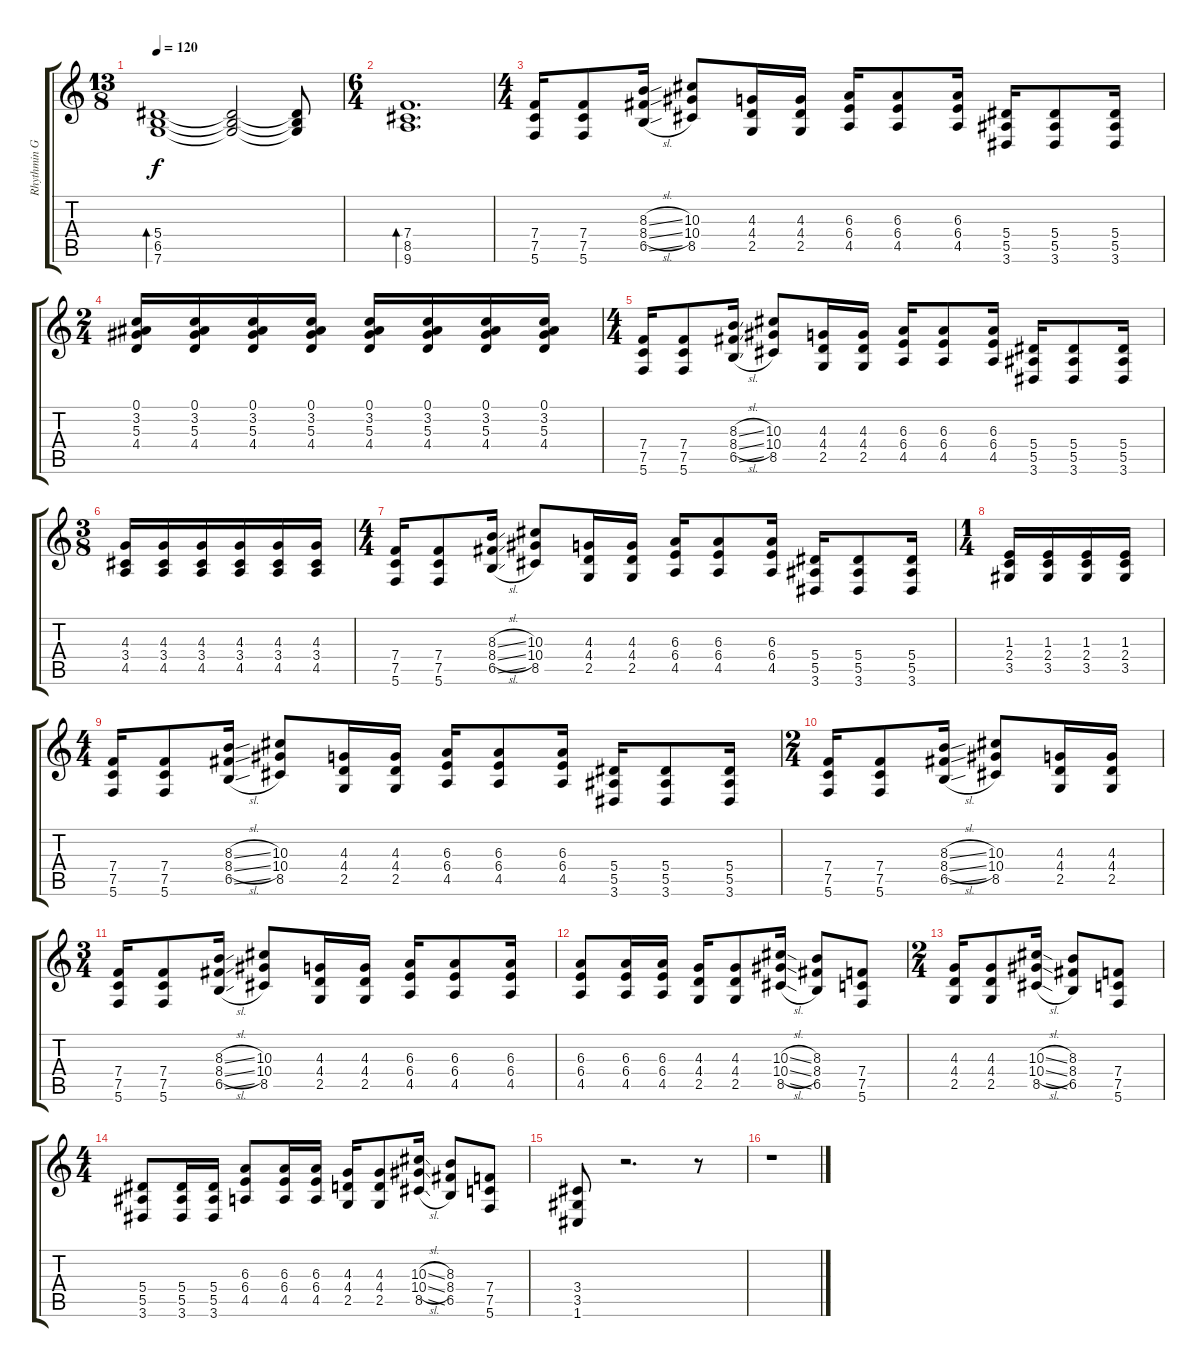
\track ("Rhythmin Guitar #2" "Rhythmin G") {instrument distortionguitar}
\staff {score tabs}
\tuning (C4 G3 Eb3 Bb2 F2 C2) {hide}
\ts (13 8)
\tempo 120
\clef g2
\ks c
(5.4 6.5 7.6).1{bd 60 dy f} (5.4{t} 6.5{t} 7.6{t}).2 (5.4{t} 6.5{t} 7.6{t}).8 |
\ts (6 4)
(7.4 8.5 9.6).1{d bd 60} |
\ts (4 4)
(7.4 7.5 5.6).16 (7.4 7.5 5.6).8 (8.3{sl} 8.4{sl} 6.5{sl}).16 (10.3 10.4 8.5).8 (4.3 4.4 2.5).16 (4.3 4.4 2.5).16 (6.3 6.4 4.5).16 (6.3 6.4 4.5).8 (6.3 6.4 4.5).16 (5.4 5.5 3.6).16 (5.4 5.5 3.6).8 (5.4 5.5 3.6).16 |
\ts (2 4)
(0.1 3.2 5.3 4.4).16 (0.1 3.2 5.3 4.4).16 (0.1 3.2 5.3 4.4).16 (0.1 3.2 5.3 4.4).16 (0.1 3.2 5.3 4.4).16 (0.1 3.2 5.3 4.4).16 (0.1 3.2 5.3 4.4).16 (0.1 3.2 5.3 4.4).16 |
\ts (4 4)
(7.4 7.5 5.6).16 (7.4 7.5 5.6).8 (8.3{sl} 8.4{sl} 6.5{sl}).16 (10.3 10.4 8.5).8 (4.3 4.4 2.5).16 (4.3 4.4 2.5).16 (6.3 6.4 4.5).16 (6.3 6.4 4.5).8 (6.3 6.4 4.5).16 (5.4 5.5 3.6).16 (5.4 5.5 3.6).8 (5.4 5.5 3.6).16 |
\ts (3 8)
(4.3 3.4 4.5).16 (4.3 3.4 4.5).16 (4.3 3.4 4.5).16 (4.3 3.4 4.5).16 (4.3 3.4 4.5).16 (4.3 3.4 4.5).16 |
\ts (4 4)
(7.4 7.5 5.6).16 (7.4 7.5 5.6).8 (8.3{sl} 8.4{sl} 6.5{sl}).16 (10.3 10.4 8.5).8 (4.3 4.4 2.5).16 (4.3 4.4 2.5).16 (6.3 6.4 4.5).16 (6.3 6.4 4.5).8 (6.3 6.4 4.5).16 (5.4 5.5 3.6).16 (5.4 5.5 3.6).8 (5.4 5.5 3.6).16 |
\ts (1 4)
(1.3 2.4 3.5).16 (1.3 2.4 3.5).16 (1.3 2.4 3.5).16 (1.3 2.4 3.5).16 |
\ts (4 4)
(7.4 7.5 5.6).16 (7.4 7.5 5.6).8 (8.3{sl} 8.4{sl} 6.5{sl}).16 (10.3 10.4 8.5).8 (4.3 4.4 2.5).16 (4.3 4.4 2.5).16 (6.3 6.4 4.5).16 (6.3 6.4 4.5).8 (6.3 6.4 4.5).16 (5.4 5.5 3.6).16 (5.4 5.5 3.6).8 (5.4 5.5 3.6).16 |
\ts (2 4)
(7.4 7.5 5.6).16 (7.4 7.5 5.6).8 (8.3{sl} 8.4{sl} 6.5{sl}).16 (10.3 10.4 8.5).8 (4.3 4.4 2.5).16 (4.3 4.4 2.5).16 |
\ts (3 4)
(7.4 7.5 5.6).16 (7.4 7.5 5.6).8 (8.3{sl} 8.4{sl} 6.5{sl}).16 (10.3 10.4 8.5).8 (4.3 4.4 2.5).16 (4.3 4.4 2.5).16 (6.3 6.4 4.5).16 (6.3 6.4 4.5).8 (6.3 6.4 4.5).16 |
(6.3 6.4 4.5).8 (6.3 6.4 4.5).16 (6.3 6.4 4.5).16 (4.3 4.4 2.5).16 (4.3 4.4 2.5).8 (10.3{sl} 10.4{sl} 8.5{sl}).16 (8.3 8.4 6.5).8 (7.4 7.5 5.6).8 |
\ts (2 4)
(4.3 4.4 2.5).16 (4.3 4.4 2.5).8 (10.3{sl} 10.4{sl} 8.5{sl}).16 (8.3 8.4 6.5).8 (7.4 7.5 5.6).8 |
\ts (4 4)
(5.4 5.5 3.6).8 (5.4 5.5 3.6).16 (5.4 5.5 3.6).16 (6.3 6.4 4.5).8 (6.3 6.4 4.5).16 (6.3 6.4 4.5).16 (4.3 4.4 2.5).16 (4.3 4.4 2.5).8 (10.3{sl} 10.4{sl} 8.5{sl}).16 (8.3 8.4 6.5).8 (7.4 7.5 5.6).8 |
(3.4 3.5 1.6).8 r.2{d} r.8 |
r.1
